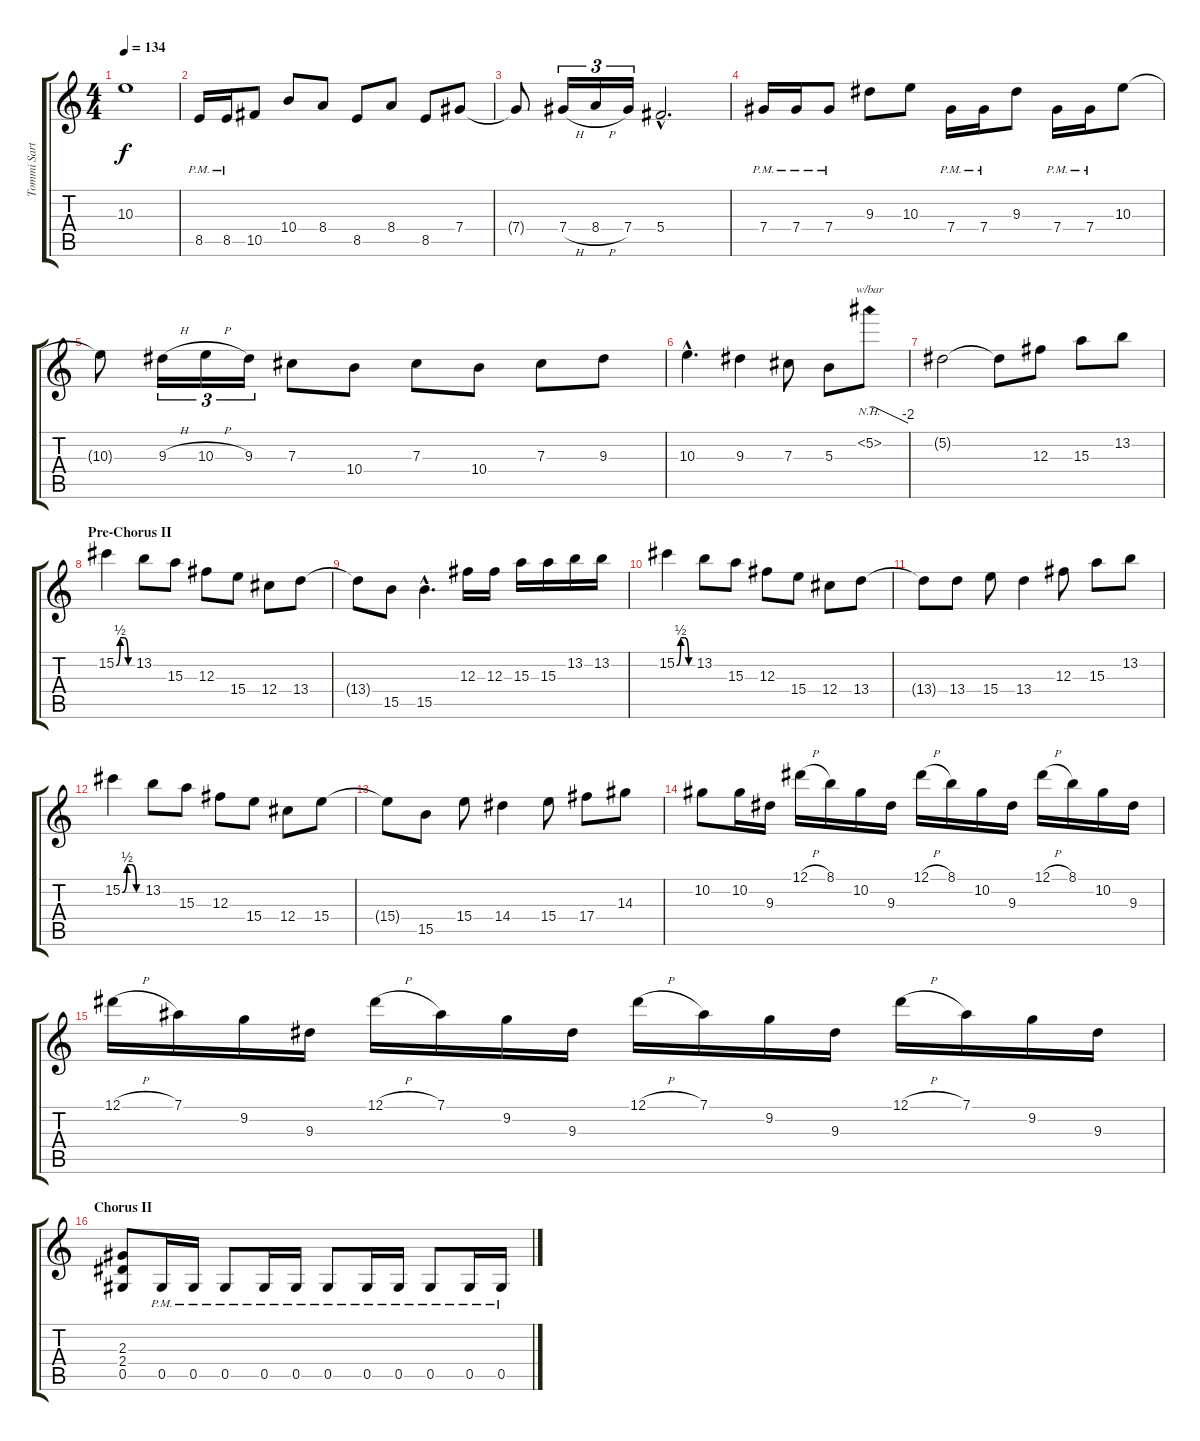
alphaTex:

\track ("Tommi Sartanen - Guitar I" "Tommi Sart") {instrument distortionguitar}
\staff {score tabs}
\tuning (Eb4 Bb3 Gb3 Db3 Ab2 Eb2) {hide}
\ts (4 4)
\tempo 134
\clef g2
\ks c
10.3{t}.1{dy f} |
8.5{pm}.16 8.5{pm}.16 10.5.8 10.4.8 8.4.8 8.5.8 8.4.8 8.5.8 7.4.8 |
7.4{t}.8 7.4{h}.16{tu (3 2)} 8.4{h}.16{tu (3 2)} 7.4.16{tu (3 2)} 5.4{hac}.2{d} |
7.4{pm}.16 7.4{pm}.16 7.4{pm}.8 9.3.8 10.3.8 7.4{pm}.16 7.4{pm}.16 9.3.8 7.4{pm}.16 7.4{pm}.16 10.3.8 |
10.3{t}.8 9.3{h}.16{tu (3 2)} 10.3{h}.16{tu (3 2)} 9.3.16{tu (3 2)} 7.3.8 10.4.8 7.3.8 10.4.8 7.3.8 9.3.8 |
10.3{hac}.4{d} 9.3.4 7.3.8 5.3.8 5.2{nh}.8{tbe (custom default 0 0 7 0 60 -8)} |
5.2{t}.2 5.2{t}.8 12.3.8{volume 11} 15.3.8 13.2.8 |
\section ("" "Pre-Chorus II")
15.2{be (custom 0 0 15 2 30 2 45 0 60 0)}.4{volume 11} 13.2.8 15.3.8 12.3.8 15.4.8 12.4.8 13.4.8 |
13.4{t}.8 15.5.8 15.5{hac}.4{d} 12.3.16 12.3.16 15.3.16 15.3.16 13.2.16 13.2.16 |
15.2{be (custom 0 0 15 2 30 2 45 0 60 0)}.4 13.2.8 15.3.8 12.3.8 15.4.8 12.4.8 13.4.8 |
13.4{t}.8 13.4.8 15.4.8 13.4.4 12.3.8 15.3.8 13.2.8 |
15.2{be (custom 0 0 15 2 30 2 45 0 60 0)}.4 13.2.8 15.3.8 12.3.8 15.4.8 12.4.8 15.4.8 |
15.4{t}.8 15.5.8 15.4.8 14.4.4 15.4.8 17.4.8 14.3.8 |
10.2.8 10.2.16 9.3.16 12.1{h}.16 8.1.16 10.2.16 9.3.16 12.1{h}.16 8.1.16 10.2.16 9.3.16 12.1{h}.16 8.1.16 10.2.16 9.3.16 |
12.1{h}.16 7.1.16 9.2.16 9.3.16 12.1{h}.16 7.1.16 9.2.16 9.3.16 12.1{h}.16 7.1.16 9.2.16 9.3.16 12.1{h}.16 7.1.16 9.2.16 9.3.16 |
\section ("" "Chorus II")
(2.3 2.4 0.5).8{volume 12} 0.5{pm}.16 0.5{pm}.16 0.5{pm}.8 0.5{pm}.16 0.5{pm}.16 0.5{pm}.8 0.5{pm}.16 0.5{pm}.16 0.5{pm}.8 0.5{pm}.16 0.5{pm}.16
